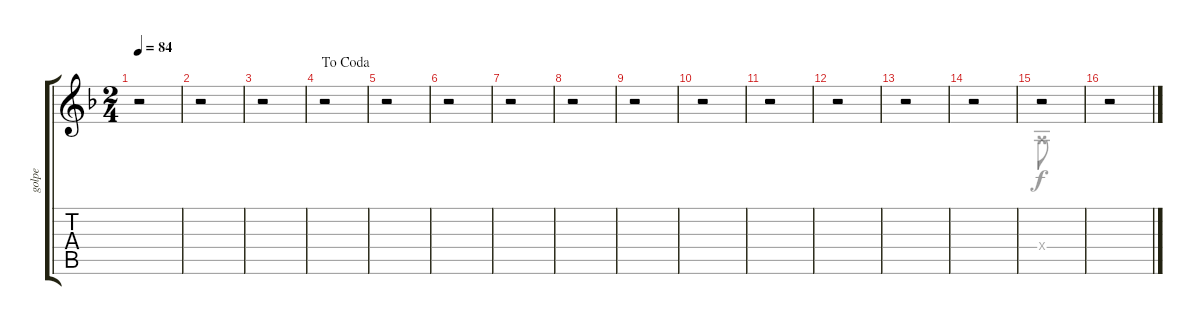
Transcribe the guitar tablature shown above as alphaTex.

\track ("golpe" "golpe") {instrument woodblock}
\staff {score tabs}
\tuning (E4 B3 G3 D3 A2 E2) {hide}
\voice
\ts (2 4)
\tempo 84
\clef g2
\ks f
r.2{dy f} |
r.2 |
r.2 |
\jump dacoda
r.2 |
r.2 |
r.2 |
r.2 |
r.2 |
r.2 |
r.2 |
r.2 |
r.2 |
r.2 |
r.2 |
r.2 |
r.2
\voice
\clef g2
\ottava regular
\simile none
\ks f
|
|
|
|
|
|
|
|
|
|
|
|
|
|
7.4{x}.8 |
